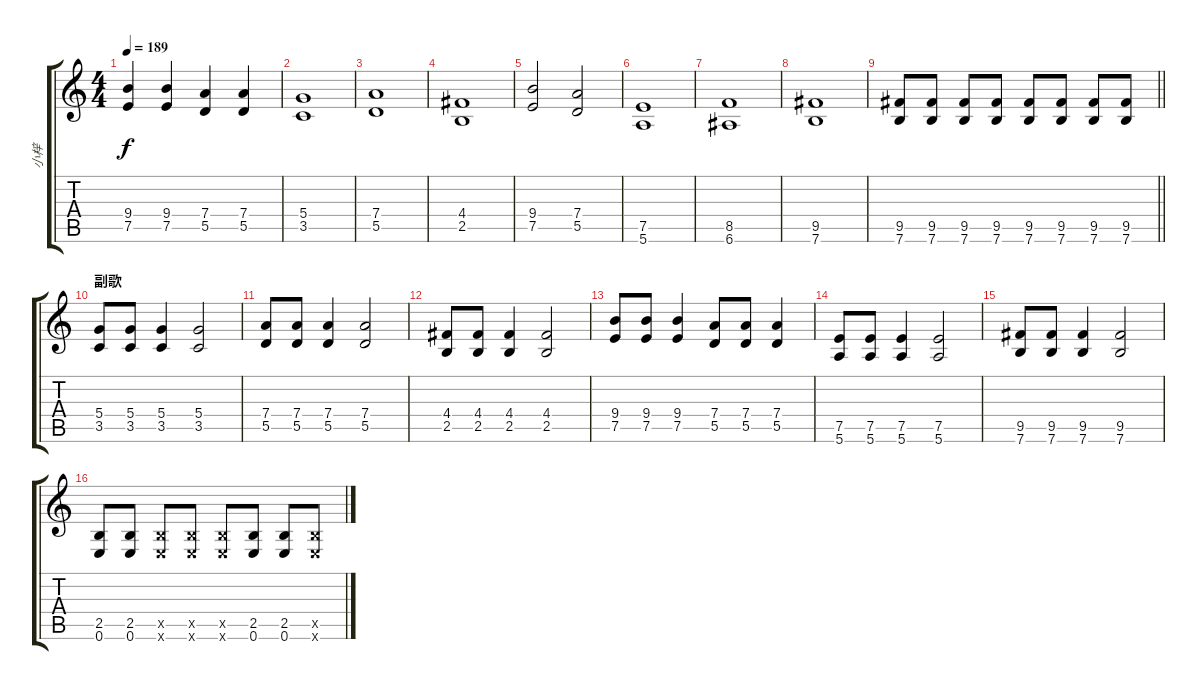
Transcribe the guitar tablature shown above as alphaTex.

\track ("小梓" "小梓") {instrument distortionguitar}
\staff {score tabs}
\tuning (E4 B3 G3 D3 A2 E2) {hide}
\ts (4 4)
\tempo 189
\clef g2
\ks c
(9.4 7.5).4{dy f} (9.4 7.5).4 (7.4 5.5).4 (7.4 5.5).4 |
(5.4 3.5).1 |
(7.4 5.5).1 |
(4.4 2.5).1 |
(9.4 7.5).2 (7.4 5.5).2 |
(7.5 5.6).1 |
(8.5 6.6).1 |
(9.5 7.6).1 |
\barLineRight lightlight
(9.5 7.6).8 (9.5 7.6).8 (9.5 7.6).8 (9.5 7.6).8 (9.5 7.6).8 (9.5 7.6).8 (9.5 7.6).8 (9.5 7.6).8 |
\section ("" "副歌")
(5.4 3.5).8 (5.4 3.5).8 (5.4 3.5).4 (5.4 3.5).2 |
(7.4 5.5).8 (7.4 5.5).8 (7.4 5.5).4 (7.4 5.5).2 |
(4.4 2.5).8 (4.4 2.5).8 (4.4 2.5).4 (4.4 2.5).2 |
(9.4 7.5).8 (9.4 7.5).8 (9.4 7.5).4 (7.4 5.5).8 (7.4 5.5).8 (7.4 5.5).4 |
(7.5 5.6).8 (7.5 5.6).8 (7.5 5.6).4 (7.5 5.6).2 |
(9.5 7.6).8 (9.5 7.6).8 (9.5 7.6).4 (9.5 7.6).2 |
(2.5 0.6).8 (2.5 0.6).8 (2.5{x} 0.6{x}).8 (2.5{x} 0.6{x}).8 (2.5{x} 0.6{x}).8 (2.5 0.6).8 (2.5 0.6).8 (2.5{x} 0.6{x}).8
